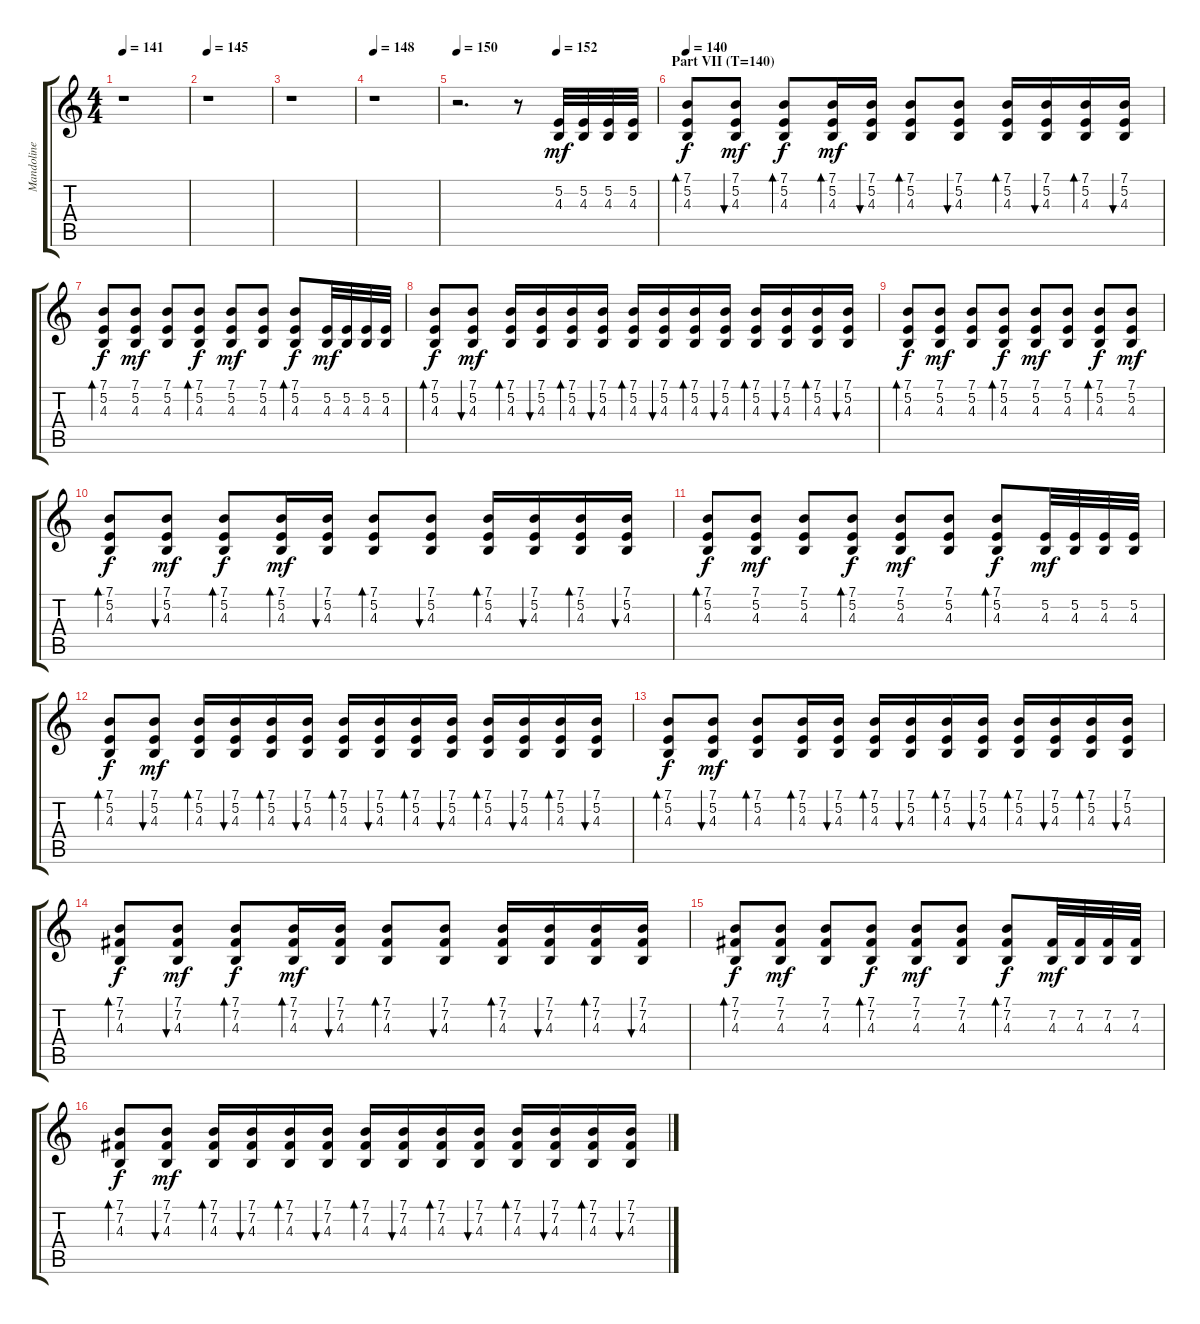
\track ("Mandoline" "Mandoline") {instrument koto}
\staff {score tabs}
\tuning (E4 B3 G3 D3 A2 E2) {hide}
\ts (4 4)
\tempo 141
\clef g2
\ks c
r.1{dy mf} |
\tempo 145
r.1 |
r.1 |
\tempo 148
r.1 |
\tempo 150
\tempo (152 0.5)
r.2{d} r.8 (5.2 4.3).32 (5.2 4.3).32 (5.2 4.3).32 (5.2 4.3).32 |
\section ("" "Part VII (T=140)")
\tempo 140
(7.1 5.2 4.3).8{bd 120 dy f} (7.1 5.2 4.3).8{bu 120 dy mf} (7.1 5.2 4.3).8{bd 120 dy f} (7.1 5.2 4.3).16{bd 120 dy mf} (7.1 5.2 4.3).16{bu 120} (7.1 5.2 4.3).8{bd 120} (7.1 5.2 4.3).8{bu 120} (7.1 5.2 4.3).16{bd 120} (7.1 5.2 4.3).16{bu 120} (7.1 5.2 4.3).16{bd 120} (7.1 5.2 4.3).16{bu 120} |
(7.1 5.2 4.3).8{bd 120 dy f} (7.1 5.2 4.3).8{dy mf} (7.1 5.2 4.3).8 (7.1 5.2 4.3).8{bd 120 dy f} (7.1 5.2 4.3).8{dy mf} (7.1 5.2 4.3).8 (7.1 5.2 4.3).8{bd 120 dy f} (5.2 4.3).32{dy mf} (5.2 4.3).32 (5.2 4.3).32 (5.2 4.3).32 |
(7.1 5.2 4.3).8{bd 120 dy f} (7.1 5.2 4.3).8{bu 120 dy mf} (7.1 5.2 4.3).16{bd 120} (7.1 5.2 4.3).16{bu 120} (7.1 5.2 4.3).16{bd 120} (7.1 5.2 4.3).16{bu 120} (7.1 5.2 4.3).16{bd 120} (7.1 5.2 4.3).16{bu 120} (7.1 5.2 4.3).16{bd 120} (7.1 5.2 4.3).16{bu 120} (7.1 5.2 4.3).16{bd 120} (7.1 5.2 4.3).16{bu 120} (7.1 5.2 4.3).16{bd 120} (7.1 5.2 4.3).16{bu 120} |
(7.1 5.2 4.3).8{bd 120 dy f} (7.1 5.2 4.3).8{dy mf} (7.1 5.2 4.3).8 (7.1 5.2 4.3).8{bd 120 dy f} (7.1 5.2 4.3).8{dy mf} (7.1 5.2 4.3).8 (7.1 5.2 4.3).8{bd 120 dy f} (7.1 5.2 4.3).8{dy mf} |
(7.1 5.2 4.3).8{bd 120 dy f} (7.1 5.2 4.3).8{bu 120 dy mf} (7.1 5.2 4.3).8{bd 120 dy f} (7.1 5.2 4.3).16{bd 120 dy mf} (7.1 5.2 4.3).16{bu 120} (7.1 5.2 4.3).8{bd 120} (7.1 5.2 4.3).8{bu 120} (7.1 5.2 4.3).16{bd 120} (7.1 5.2 4.3).16{bu 120} (7.1 5.2 4.3).16{bd 120} (7.1 5.2 4.3).16{bu 120} |
(7.1 5.2 4.3).8{bd 120 dy f} (7.1 5.2 4.3).8{dy mf} (7.1 5.2 4.3).8 (7.1 5.2 4.3).8{bd 120 dy f} (7.1 5.2 4.3).8{dy mf} (7.1 5.2 4.3).8 (7.1 5.2 4.3).8{bd 120 dy f} (5.2 4.3).32{dy mf} (5.2 4.3).32 (5.2 4.3).32 (5.2 4.3).32 |
(7.1 5.2 4.3).8{bd 120 dy f} (7.1 5.2 4.3).8{bu 120 dy mf} (7.1 5.2 4.3).16{bd 120} (7.1 5.2 4.3).16{bu 120} (7.1 5.2 4.3).16{bd 120} (7.1 5.2 4.3).16{bu 120} (7.1 5.2 4.3).16{bd 120} (7.1 5.2 4.3).16{bu 120} (7.1 5.2 4.3).16{bd 120} (7.1 5.2 4.3).16{bu 120} (7.1 5.2 4.3).16{bd 120} (7.1 5.2 4.3).16{bu 120} (7.1 5.2 4.3).16{bd 120} (7.1 5.2 4.3).16{bu 120} |
(7.1 5.2 4.3).8{bd 120 dy f} (7.1 5.2 4.3).8{bu 120 dy mf} (7.1 5.2 4.3).8{bd 120} (7.1 5.2 4.3).16{bd 120} (7.1 5.2 4.3).16{bu 120} (7.1 5.2 4.3).16{bd 120} (7.1 5.2 4.3).16{bu 120} (7.1 5.2 4.3).16{bd 120} (7.1 5.2 4.3).16{bu 120} (7.1 5.2 4.3).16{bd 120} (7.1 5.2 4.3).16{bu 120} (7.1 5.2 4.3).16{bd 120} (7.1 5.2 4.3).16{bu 120} |
(7.1 7.2 4.3).8{bd 120 dy f} (7.1 7.2 4.3).8{bu 120 dy mf} (7.1 7.2 4.3).8{bd 120 dy f} (7.1 7.2 4.3).16{bd 120 dy mf} (7.1 7.2 4.3).16{bu 120} (7.1 7.2 4.3).8{bd 120} (7.1 7.2 4.3).8{bu 120} (7.1 7.2 4.3).16{bd 120} (7.1 7.2 4.3).16{bu 120} (7.1 7.2 4.3).16{bd 120} (7.1 7.2 4.3).16{bu 120} |
(7.1 7.2 4.3).8{bd 120 dy f} (7.1 7.2 4.3).8{dy mf} (7.1 7.2 4.3).8 (7.1 7.2 4.3).8{bd 120 dy f} (7.1 7.2 4.3).8{dy mf} (7.1 7.2 4.3).8 (7.1 7.2 4.3).8{bd 120 dy f} (7.2 4.3).32{dy mf} (7.2 4.3).32 (7.2 4.3).32 (7.2 4.3).32 |
(7.1 7.2 4.3).8{bd 120 dy f} (7.1 7.2 4.3).8{bu 120 dy mf} (7.1 7.2 4.3).16{bd 120} (7.1 7.2 4.3).16{bu 120} (7.1 7.2 4.3).16{bd 120} (7.1 7.2 4.3).16{bu 120} (7.1 7.2 4.3).16{bd 120} (7.1 7.2 4.3).16{bu 120} (7.1 7.2 4.3).16{bd 120} (7.1 7.2 4.3).16{bu 120} (7.1 7.2 4.3).16{bd 120} (7.1 7.2 4.3).16{bu 120} (7.1 7.2 4.3).16{bd 120} (7.1 7.2 4.3).16{bu 120}
